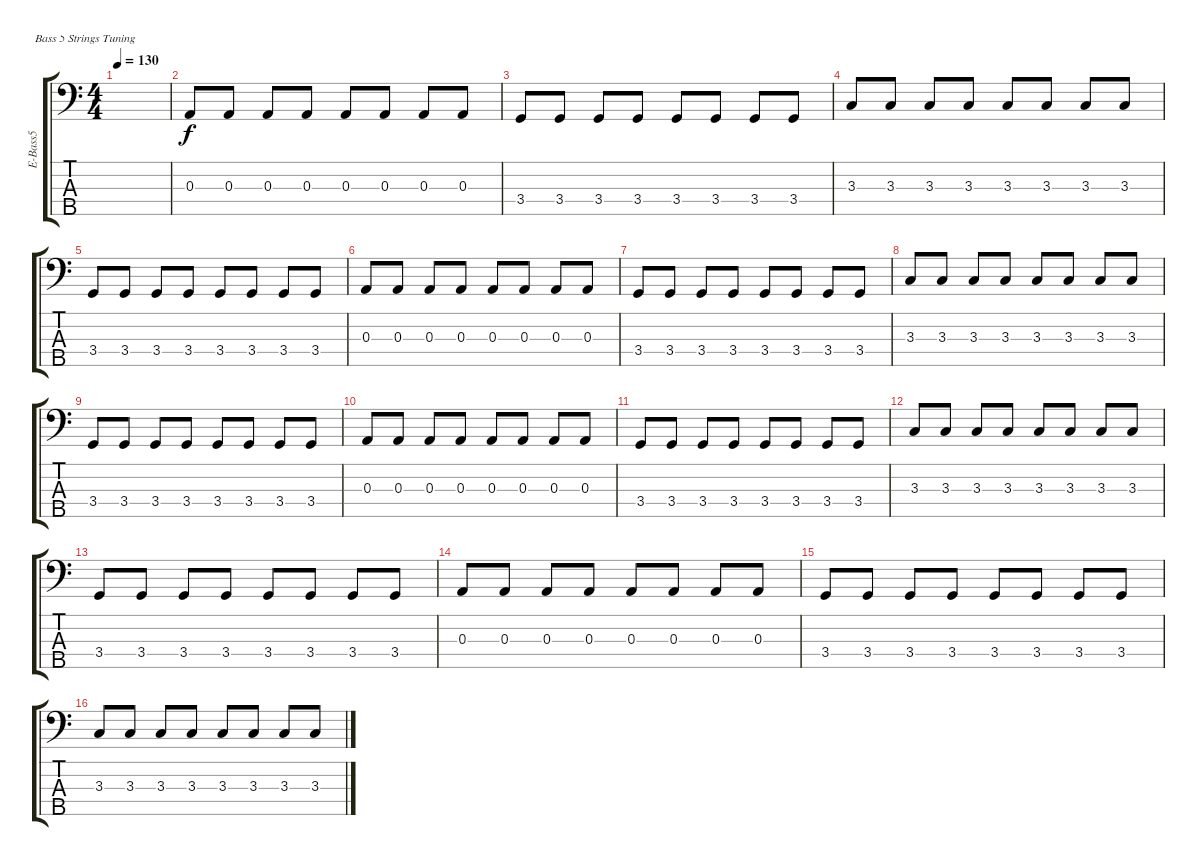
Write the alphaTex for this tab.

\defaultSystemsLayout 4
\track ("Electric Bass" "E-Bass5") {instrument electricbassfinger}
\staff {score tabs}
\tuning (G2 D2 A1 E1 B0)
\ts (4 4)
\tempo 130
\clef f4
\ks c
|
0.3.8 0.3.8 0.3.8 0.3.8 0.3.8 0.3.8 0.3.8 0.3.8 |
3.4.8 3.4.8 3.4.8 3.4.8 3.4.8 3.4.8 3.4.8 3.4.8 |
3.3.8 3.3.8 3.3.8 3.3.8 3.3.8 3.3.8 3.3.8 3.3.8 |
3.4.8 3.4.8 3.4.8 3.4.8 3.4.8 3.4.8 3.4.8 3.4.8 |
0.3.8 0.3.8 0.3.8 0.3.8 0.3.8 0.3.8 0.3.8 0.3.8 |
3.4.8 3.4.8 3.4.8 3.4.8 3.4.8 3.4.8 3.4.8 3.4.8 |
3.3.8 3.3.8 3.3.8 3.3.8 3.3.8 3.3.8 3.3.8 3.3.8 |
3.4.8 3.4.8 3.4.8 3.4.8 3.4.8 3.4.8 3.4.8 3.4.8 |
0.3.8 0.3.8 0.3.8 0.3.8 0.3.8 0.3.8 0.3.8 0.3.8 |
3.4.8 3.4.8 3.4.8 3.4.8 3.4.8 3.4.8 3.4.8 3.4.8 |
3.3.8 3.3.8 3.3.8 3.3.8 3.3.8 3.3.8 3.3.8 3.3.8 |
3.4.8 3.4.8 3.4.8 3.4.8 3.4.8 3.4.8 3.4.8 3.4.8 |
0.3.8 0.3.8 0.3.8 0.3.8 0.3.8 0.3.8 0.3.8 0.3.8 |
3.4.8 3.4.8 3.4.8 3.4.8 3.4.8 3.4.8 3.4.8 3.4.8 |
3.3.8 3.3.8 3.3.8 3.3.8 3.3.8 3.3.8 3.3.8 3.3.8
